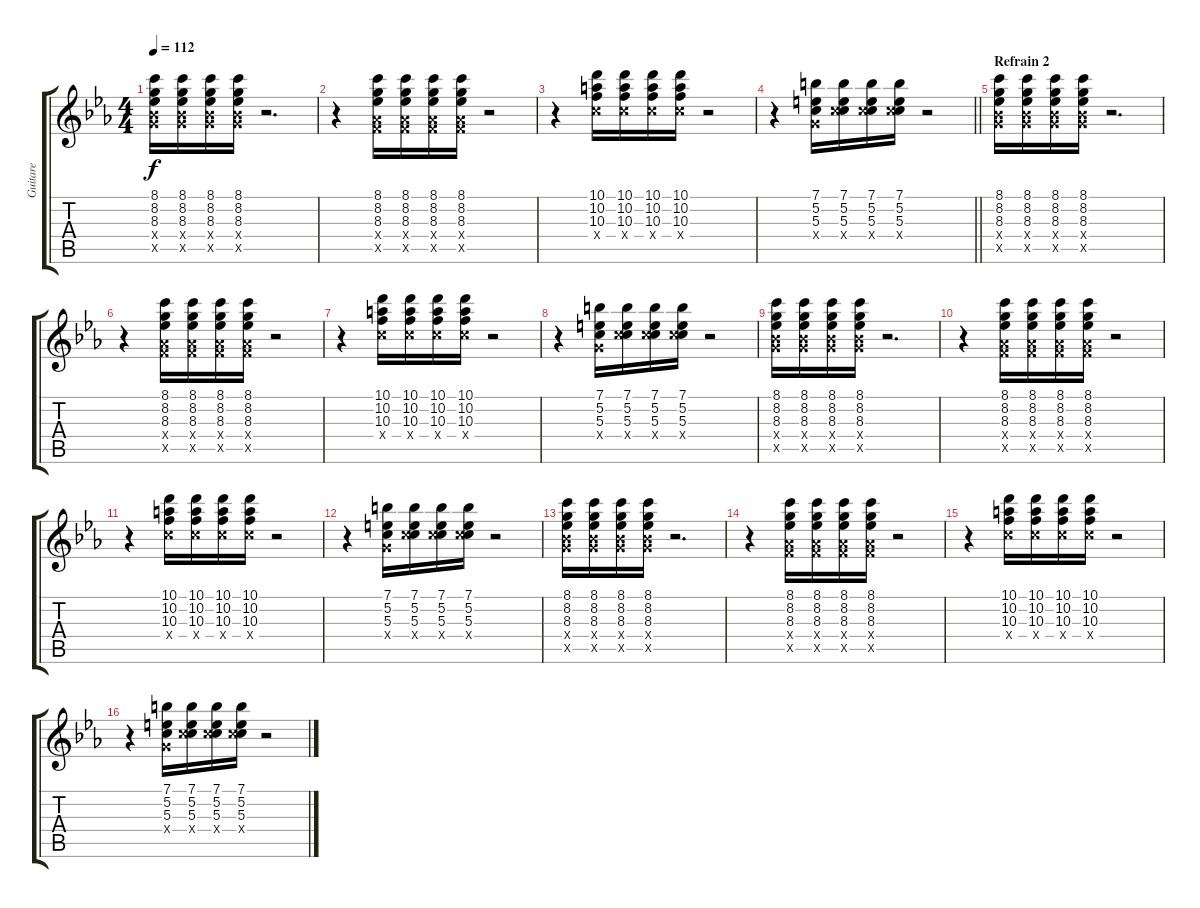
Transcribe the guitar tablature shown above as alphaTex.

\track ("Guitare" "Guitare") {instrument electricguitarclean}
\staff {score tabs}
\tuning (E4 B3 G3 D3 A2 E2) {hide}
\ts (4 4)
\tempo 112
\clef g2
\ks cminor
(8.1 8.2 8.3 8.4{x} 10.5{x}).16{dy f} (8.1 8.2 8.3 8.4{x} 10.5{x}).16 (8.1 8.2 8.3 8.4{x} 10.5{x}).16 (8.1 8.2 8.3 8.4{x} 10.5{x}).16 r.2{d} |
r.4 (8.1 8.2 8.3 6.4{x} 8.5{x}).16 (8.1 8.2 8.3 6.4{x} 8.5{x}).16 (8.1 8.2 8.3 6.4{x} 8.5{x}).16 (8.1 8.2 8.3 6.4{x} 8.5{x}).16 r.2 |
r.4 (10.1 10.2 10.3 10.4{x}).16 (10.1 10.2 10.3 10.4{x}).16 (10.1 10.2 10.3 10.4{x}).16 (10.1 10.2 10.3 10.4{x}).16 r.2 |
\barLineRight lightlight
r.4 (7.1 5.2 5.3 5.4{x}).16 (7.1 5.2 5.3 10.4{x}).16 (7.1 5.2 5.3 10.4{x}).16 (7.1 5.2 5.3 10.4{x}).16 r.2 |
\section ("" "Refrain 2")
(8.1 8.2 8.3 8.4{x} 10.5{x}).16 (8.1 8.2 8.3 8.4{x} 10.5{x}).16 (8.1 8.2 8.3 8.4{x} 10.5{x}).16 (8.1 8.2 8.3 8.4{x} 10.5{x}).16 r.2{d} |
r.4 (8.1 8.2 8.3 6.4{x} 8.5{x}).16 (8.1 8.2 8.3 6.4{x} 8.5{x}).16 (8.1 8.2 8.3 6.4{x} 8.5{x}).16 (8.1 8.2 8.3 6.4{x} 8.5{x}).16 r.2 |
r.4 (10.1 10.2 10.3 10.4{x}).16 (10.1 10.2 10.3 10.4{x}).16 (10.1 10.2 10.3 10.4{x}).16 (10.1 10.2 10.3 10.4{x}).16 r.2 |
r.4 (7.1 5.2 5.3 5.4{x}).16 (7.1 5.2 5.3 10.4{x}).16 (7.1 5.2 5.3 10.4{x}).16 (7.1 5.2 5.3 10.4{x}).16 r.2 |
(8.1 8.2 8.3 8.4{x} 10.5{x}).16 (8.1 8.2 8.3 8.4{x} 10.5{x}).16 (8.1 8.2 8.3 8.4{x} 10.5{x}).16 (8.1 8.2 8.3 8.4{x} 10.5{x}).16 r.2{d} |
r.4 (8.1 8.2 8.3 6.4{x} 8.5{x}).16 (8.1 8.2 8.3 6.4{x} 8.5{x}).16 (8.1 8.2 8.3 6.4{x} 8.5{x}).16 (8.1 8.2 8.3 6.4{x} 8.5{x}).16 r.2 |
r.4 (10.1 10.2 10.3 10.4{x}).16 (10.1 10.2 10.3 10.4{x}).16 (10.1 10.2 10.3 10.4{x}).16 (10.1 10.2 10.3 10.4{x}).16 r.2 |
r.4 (7.1 5.2 5.3 5.4{x}).16 (7.1 5.2 5.3 10.4{x}).16 (7.1 5.2 5.3 10.4{x}).16 (7.1 5.2 5.3 10.4{x}).16 r.2 |
(8.1 8.2 8.3 8.4{x} 10.5{x}).16 (8.1 8.2 8.3 8.4{x} 10.5{x}).16 (8.1 8.2 8.3 8.4{x} 10.5{x}).16 (8.1 8.2 8.3 8.4{x} 10.5{x}).16 r.2{d} |
r.4 (8.1 8.2 8.3 6.4{x} 8.5{x}).16 (8.1 8.2 8.3 6.4{x} 8.5{x}).16 (8.1 8.2 8.3 6.4{x} 8.5{x}).16 (8.1 8.2 8.3 6.4{x} 8.5{x}).16 r.2 |
r.4 (10.1 10.2 10.3 10.4{x}).16 (10.1 10.2 10.3 10.4{x}).16 (10.1 10.2 10.3 10.4{x}).16 (10.1 10.2 10.3 10.4{x}).16 r.2 |
r.4 (7.1 5.2 5.3 5.4{x}).16 (7.1 5.2 5.3 10.4{x}).16 (7.1 5.2 5.3 10.4{x}).16 (7.1 5.2 5.3 10.4{x}).16 r.2
